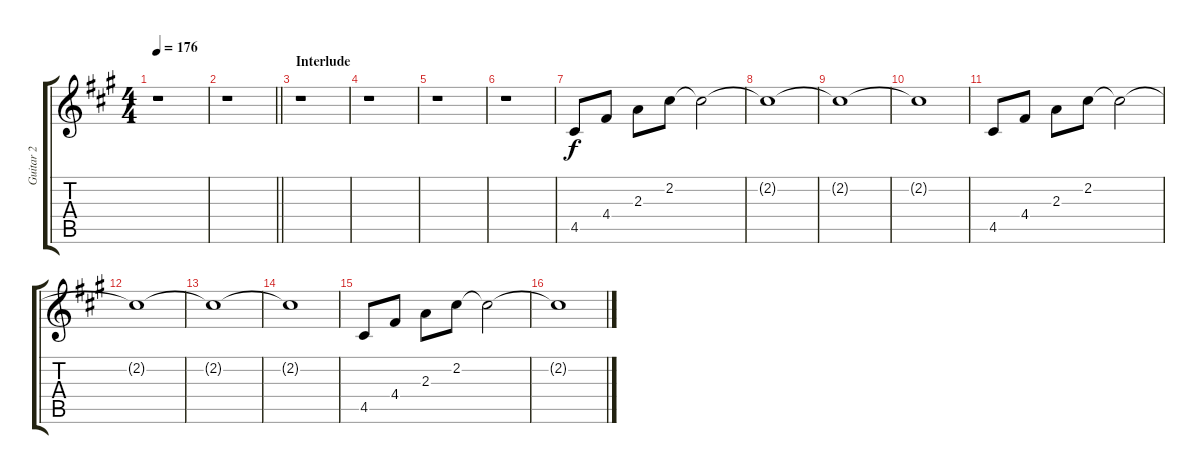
\track ("Guitar 2" "Guitar 2") {instrument distortionguitar}
\staff {score tabs}
\tuning (E4 B3 G3 D3 A2 D2) {hide}
\ts (4 4)
\tempo 176
\clef g2
\ks a
r.1{dy f} |
\barLineRight lightlight
r.1 |
\section ("" "Interlude")
r.1 |
r.1 |
r.1 |
r.1 |
4.5.8 4.4.8 2.3.8 2.2.8 2.2{t}.2 |
2.2{t}.1 |
2.2{t}.1 |
2.2{t}.1 |
4.5.8 4.4.8 2.3.8 2.2.8 2.2{t}.2 |
2.2{t}.1 |
2.2{t}.1 |
2.2{t}.1 |
4.5.8 4.4.8 2.3.8 2.2.8 2.2{t}.2 |
2.2{t}.1
